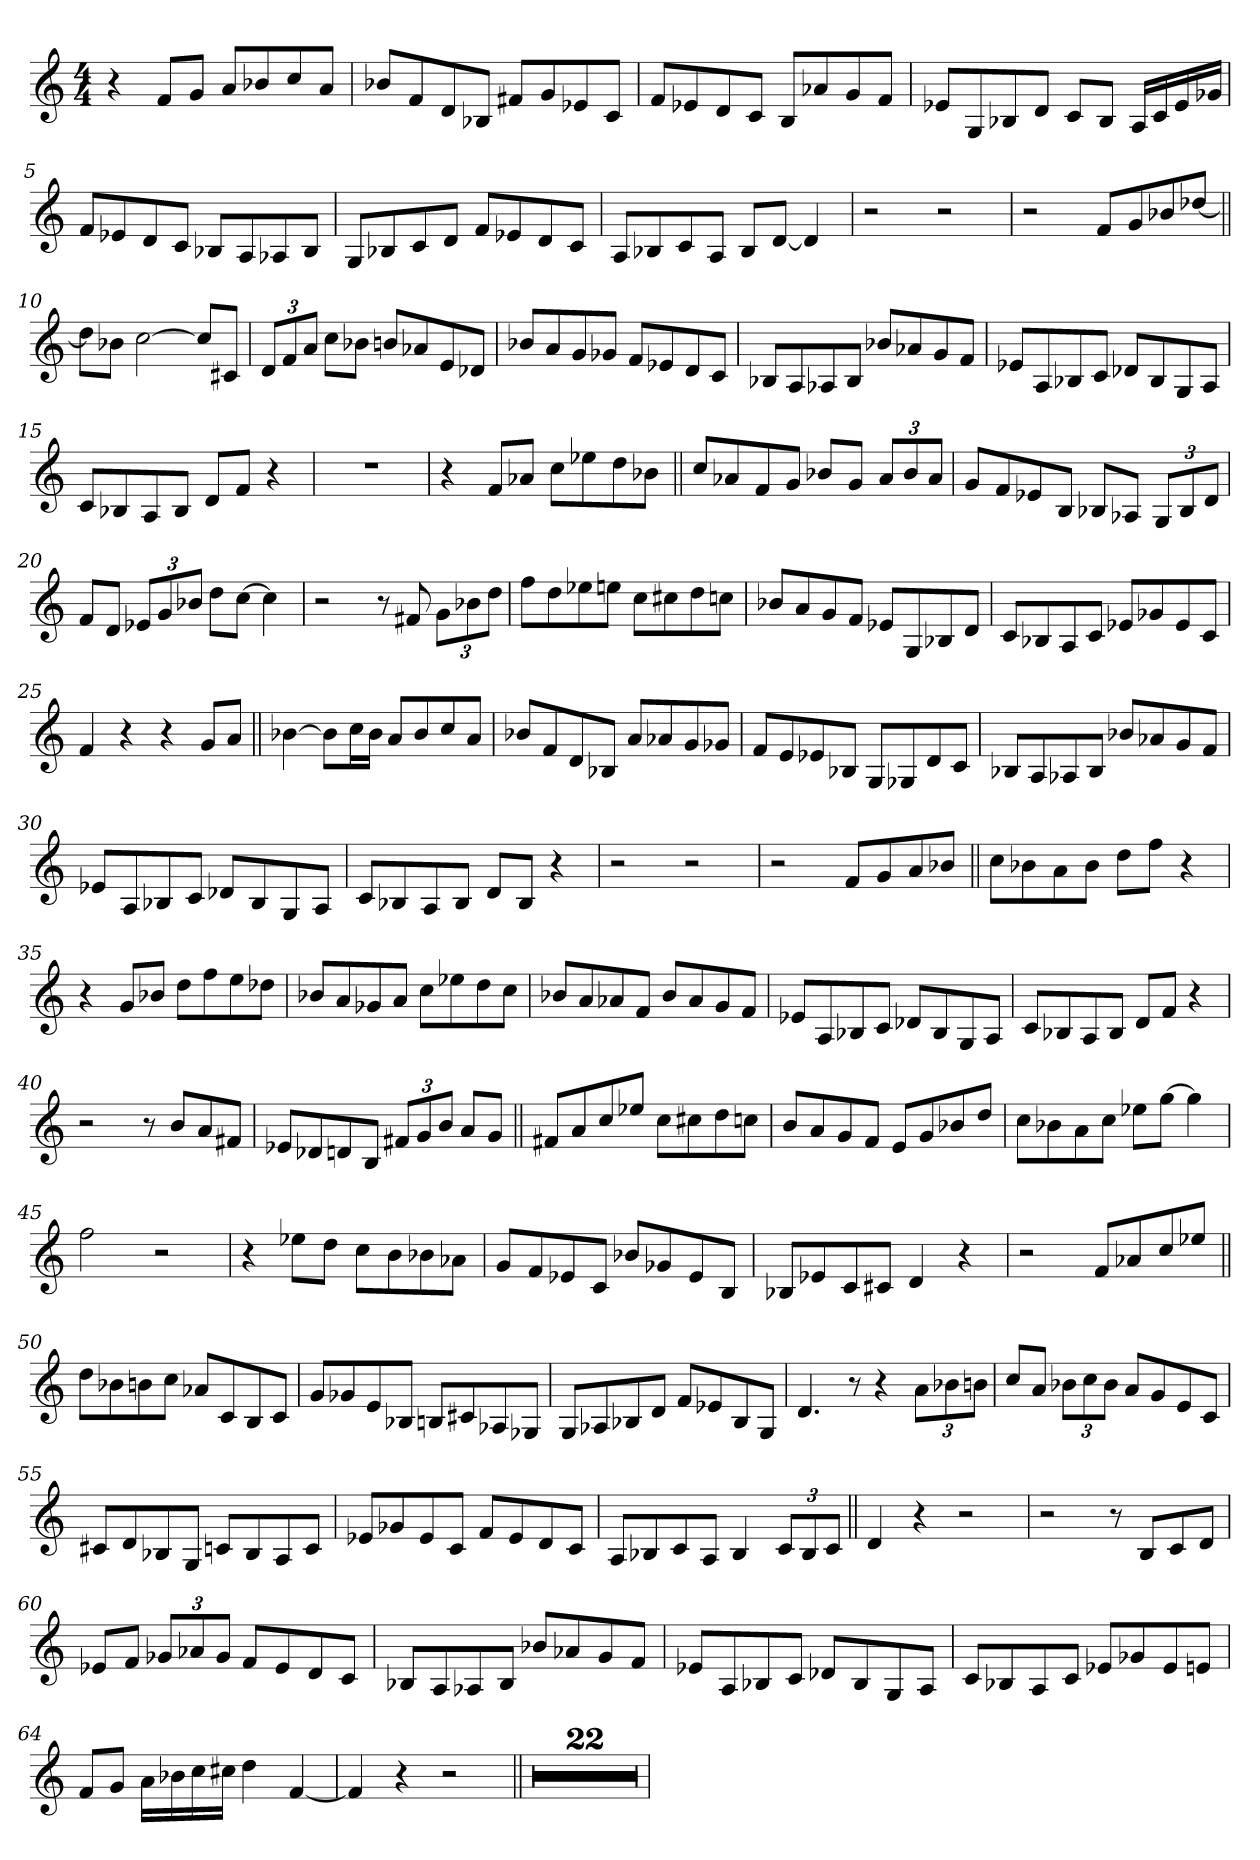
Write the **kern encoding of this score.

**kern
*part1
*staff1
*clefG2
*k[]
*M4/4
=1
4r
8f/L
8g/J
8a/L
8b-X/
8cc/
8a/J
=2
8b-X/L
8f/
8d/
8B-X/J
8f#X/L
8g/
8e-X/
8c/J
=3
8f/L
8e-X/
8d/
8c/J
8B/L
8a-X/
8g/
8f/J
=4
8e-X/L
8G/
8B-X/
8d/J
8c/L
8B-/J
16A/LL
16c/
16e-/
16g-X/JJ
=5
8f/L
8e-X/
8d/
8c/J
8B-X/L
8A/
8A-X/
8B-/J
=6
8G/L
8B-X/
8c/
8d/J
8f/L
8e-X/
8d/
8c/J
=7
8A/L
8B-X/
8c/
8A/J
8B-/L
[8d/J
4d/]
=8
2r
2r
=9
2r
8f/L
8g/
8b-X/
[8dd-X/J
=10||
8dd-\L]
8b-X\J
[2cc\
8cc/L]
8c#X/J
=11
12d/L
12f/
12a/J
8cc\L
8b-X\J
8bn/L
8a-X/
8e/
8d-X/J
=12
8b-X/L
8a/
8g/
8g-X/J
8f/L
8e-X/
8d/
8c/J
=13
8B-X/L
8A/
8A-X/
8B-/J
8b-X/L
8a-X/
8g/
8f/J
=14
8e-X/L
8A/
8B-X/
8c/J
8d-X/L
8B-/
8G/
8A/J
=15
8c/L
8B-X/
8A/
8B-/J
8d/L
8f/J
4r
=16
1r
=17
4r
8f/L
8a-X/J
8cc\L
8ee-X\
8dd\
8b-X\J
=18||
8cc/L
8a-X/
8f/
8g/J
8b-X/L
8g/J
12a-/L
12b-/
12a-/J
=19
8g/L
8f/
8e-X/
8B/J
8B-X/L
8A-X/J
12G/L
12B-/
12d/J
=20
8f/L
8d/J
12e-X/L
12g/
12b-X/J
8dd\L
[8cc\J
4cc\]
=21
2r
8r
8f#X/
12g\L
12b-X\
12dd\J
=22
8ff\L
8dd\
8ee-X\
8een\J
8cc\L
8cc#X\
8dd\
8ccn\J
=23
8b-X/L
8a/
8g/
8f/J
8e-X/L
8G/
8B-X/
8d/J
=24
8c/L
8B-X/
8A/
8c/J
8e-X/L
8g-X/
8e-/
8c/J
=25
4f/
4r
4r
8g/L
8a/J
=26||
[4b-X\
8b-\L]
16cc\L
16b-\JJ
8a/L
8b-/
8cc/
8a/J
=27
8b-X/L
8f/
8d/
8B-X/J
8a/L
8a-X/
8g/
8g-X/J
=28
8f/L
8e/
8e-X/
8B-X/J
8G/L
8G-X/
8d/
8c/J
=29
8B-X/L
8A/
8A-X/
8B-/J
8b-X/L
8a-X/
8g/
8f/J
=30
8e-X/L
8A/
8B-X/
8c/J
8d-X/L
8B-/
8G/
8A/J
=31
8c/L
8B-X/
8A/
8B-/J
8d/L
8B-/J
4r
=32
2r
2r
=33
2r
8f/L
8g/
8a/
8b-X/J
=34||
8cc\L
8b-X\
8a\
8b-\J
8dd\L
8ff\J
4r
=35
4r
8g/L
8b-X/J
8dd\L
8ff\
8ee\
8dd-X\J
=36
8b-X/L
8a/
8g-X/
8a/J
8cc\L
8ee-X\
8dd\
8cc\J
=37
8b-X/L
8a/
8a-X/
8f/J
8b-/L
8a-/
8g/
8f/J
=38
8e-X/L
8A/
8B-X/
8c/J
8d-X/L
8B-/
8G/
8A/J
=39
8c/L
8B-X/
8A/
8B-/J
8d/L
8f/J
4r
=40
2r
8r
8b/L
8a/
8f#X/J
=41
8e-X/L
8d-X/
8dn/
8B/J
12f#X/L
12g/
12b/J
8a/L
8g/J
=42||
8f#X/L
8a/
8cc/
8ee-X/J
8cc\L
8cc#X\
8dd\
8ccn\J
=43
8b/L
8a/
8g/
8f/J
8e/L
8g/
8b-X/
8dd/J
=44
8cc\L
8b-X\
8a\
8cc\J
8ee-X\L
[8gg\J
4gg\]
=45
2ff\
2r
=46
4r
8ee-X\L
8dd\J
8cc\L
8b\
8b-X\
8a-X\J
=47
8g/L
8f/
8e-X/
8c/J
8b-X/L
8g-X/
8e-/
8B/J
=48
8B-X/L
8e-X/
8c/
8c#X/J
4d/
4r
=49
2r
8f/L
8a-X/
8cc/
8ee-X/J
=50||
8dd\L
8b-X\
8bn\
8cc\J
8a-X/L
8c/
8B/
8c/J
=51
8g/L
8g-X/
8e/
8B-X/J
8Bn/L
8c#X/
8A-X/
8G-X/J
=52
8G/L
8A-X/
8B-X/
8d/J
8f/L
8e-X/
8B-/
8G/J
=53
4.d/
8r
4r
12a\L
12b-X\
12bn\J
=54
8cc/L
8a/J
12b-X\L
12cc\
12b-\J
8a/L
8g/
8e/
8c/J
=55
8c#X/L
8d/
8B-X/
8G/J
8cn/L
8B-/
8A/
8c/J
=56
8e-X/L
8g-X/
8e-/
8c/J
8f/L
8e-/
8d/
8c/J
=57
8A/L
8B-X/
8c/
8A/J
4B-/
12c/L
12B-/
12c/J
=58||
4d/
4r
2r
=59
2r
8r
8B/L
8c/
8d/J
=60
8e-X/L
8f/J
12g-X/L
12a-X/
12g-/J
8f/L
8e-/
8d/
8c/J
=61
8B-X/L
8A/
8A-X/
8B-/J
8b-X/L
8a-X/
8g/
8f/J
=62
8e-X/L
8A/
8B-X/
8c/J
8d-X/L
8B-/
8G/
8A/J
=63
8c/L
8B-X/
8A/
8c/J
8e-X/L
8g-X/
8e-/
8en/J
=64
8f/L
8g/J
16a\LL
16b-X\
16cc\
16cc#X\JJ
4dd\
[4f/
=65
4f/]
4r
2r
=66||
1r
=67
1r
=68
1r
=69
1r
=70
1r
=71
1r
=72
1r
=73
1r
=74
1r
=75
1r
=76
1r
=77
1r
=78
1r
=79
1r
=80
1r
=81
1r
=82
1r
=83
1r
=84
1r
=85
1r
=86
1r
=87
1r
=
*-
